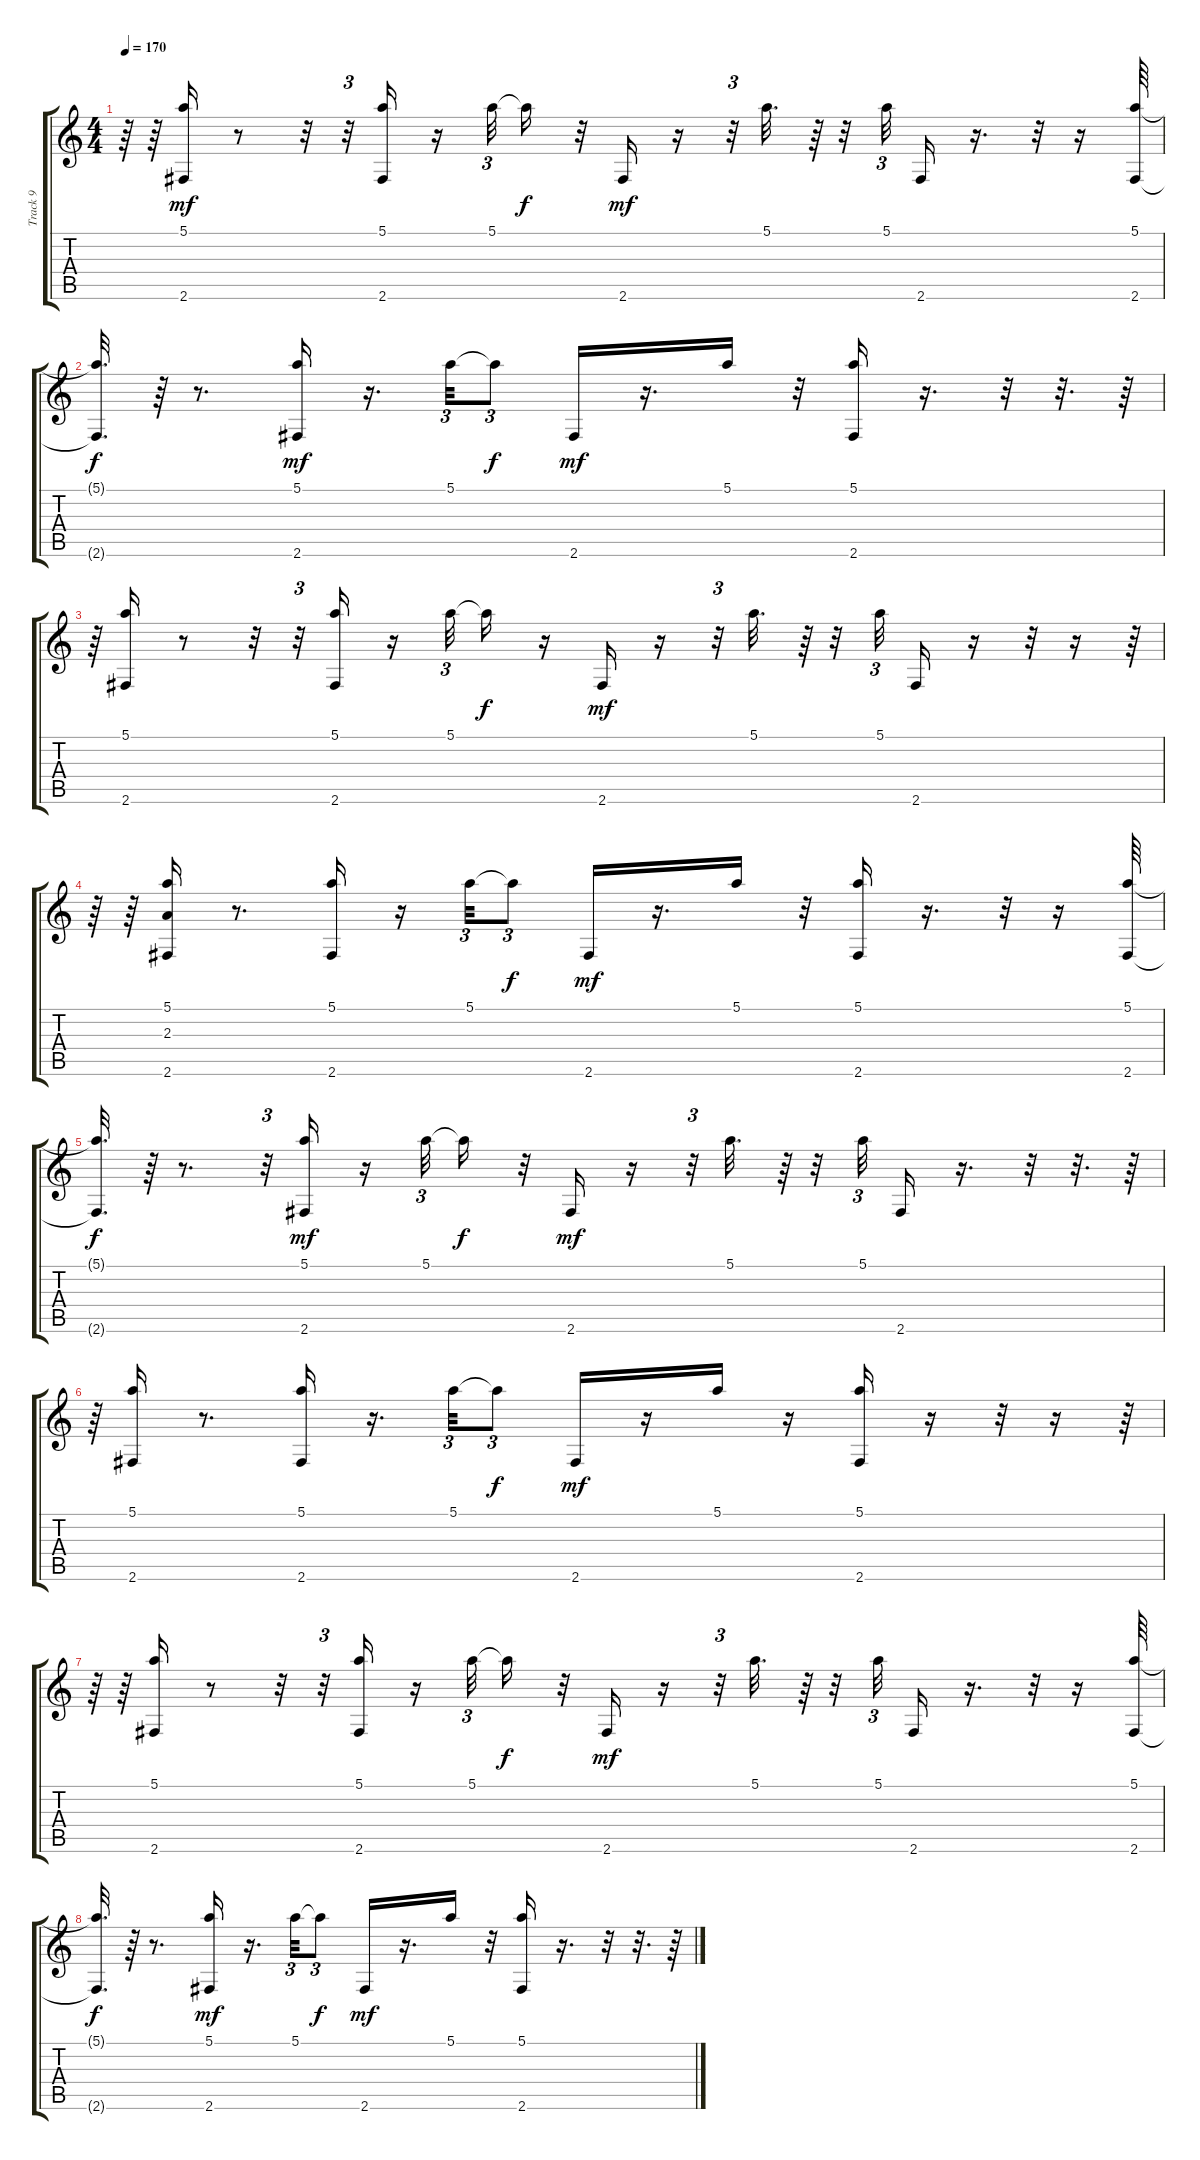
\track ("Track 9" "Track 9") {instrument acousticguitarsteel}
\staff {score tabs}
\tuning (E4 B3 G3 D3 A2 E2) {hide}
\ts (4 4)
\tempo 170
\clef g2
\ks c
r.64{dy mf} r.64 (5.1 2.6).16 r.8 r.32 r.32{tu (3 2)} (5.1 2.6).16 r.16 5.1.32{tu (3 2)} 5.1{t}.16{dy f} r.32 2.6.16{dy mf} r.16 r.32{tu (3 2)} 5.1.32{d} r.64 r.32 5.1.32{tu (3 2)} 2.6.16 r.16{d} r.32 r.16 (5.1 2.6).64 |
(5.1{t} 2.6{t}).32{d dy f} r.64 r.8{d} (5.1 2.6).16{dy mf} r.16{d} 5.1.32{tu (3 2)} 5.1{t}.8{tu (3 2) dy f} 2.6.16{dy mf} r.16{d} 5.1.16 r.32 (5.1 2.6).16 r.16{d} r.32 r.32{d} r.64 |
r.64 (5.1 2.6).16 r.8 r.32 r.32{tu (3 2)} (5.1 2.6).16 r.16 5.1.32{tu (3 2)} 5.1{t}.16{dy f} r.16 2.6.16{dy mf} r.16 r.32{tu (3 2)} 5.1.32{d} r.64 r.32 5.1.32{tu (3 2)} 2.6.16 r.16 r.32 r.16 r.64 |
r.64 r.64 (5.1 2.3 2.6).16 r.8{d} (5.1 2.6).16 r.16 5.1.32{tu (3 2)} 5.1{t}.8{tu (3 2) dy f} 2.6.16{dy mf} r.16{d} 5.1.16 r.32 (5.1 2.6).16 r.16{d} r.32 r.16 (5.1 2.6).64 |
(5.1{t} 2.6{t}).32{d dy f} r.64 r.8{d} r.32{tu (3 2)} (5.1 2.6).16{dy mf} r.16 5.1.32{tu (3 2)} 5.1{t}.16{dy f} r.32 2.6.16{dy mf} r.16 r.32{tu (3 2)} 5.1.32{d} r.64 r.32 5.1.32{tu (3 2)} 2.6.16 r.16{d} r.32 r.32{d} r.64 |
r.64 (5.1 2.6).16 r.8{d} (5.1 2.6).16 r.16{d} 5.1.32{tu (3 2)} 5.1{t}.8{tu (3 2) dy f} 2.6.16{dy mf} r.16 5.1.16 r.16 (5.1 2.6).16 r.16 r.32 r.16 r.64 |
r.64 r.64 (5.1 2.6).16 r.8 r.32 r.32{tu (3 2)} (5.1 2.6).16 r.16 5.1.32{tu (3 2)} 5.1{t}.16{dy f} r.32 2.6.16{dy mf} r.16 r.32{tu (3 2)} 5.1.32{d} r.64 r.32 5.1.32{tu (3 2)} 2.6.16 r.16{d} r.32 r.16 (5.1 2.6).64 |
(5.1{t} 2.6{t}).32{d dy f} r.64 r.8{d} (5.1 2.6).16{dy mf} r.16{d} 5.1.32{tu (3 2)} 5.1{t}.8{tu (3 2) dy f} 2.6.16{dy mf} r.16{d} 5.1.16 r.32 (5.1 2.6).16 r.16{d} r.32 r.32{d} r.64
